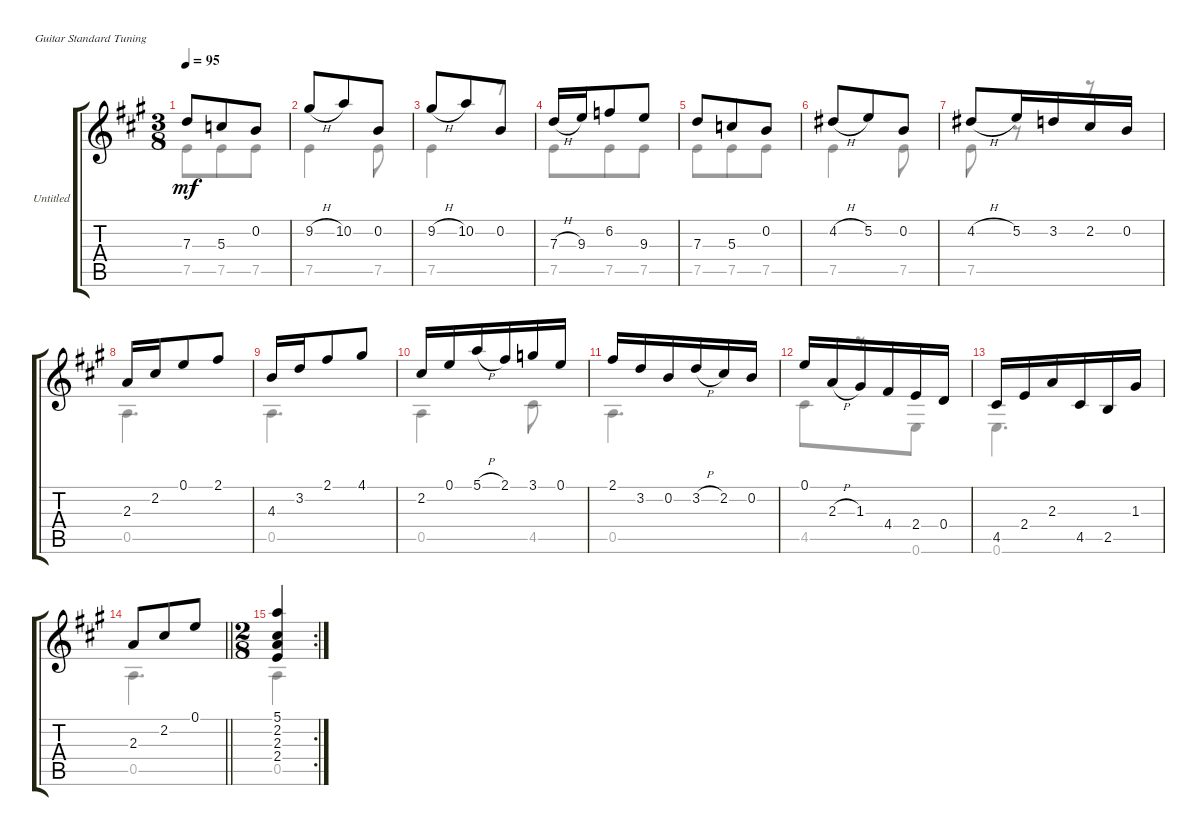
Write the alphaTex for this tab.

\bracketExtendMode groupsimilarinstruments
\firstSystemTrackNameOrientation horizontal
\otherSystemsTrackNameOrientation horizontal
\track ("Untitled" "Untitled") {instrument acousticguitarnylon}
\staff {score tabs}
\tuning (E4 B3 G3 D3 A2 E2)
\voice
\ts (3 8)
\tempo 95
\clef g2
\ks a
7.3.8{dy mf} 5.3.8 0.2.8 |
9.2{h}.8 10.2.8 0.2.8 |
9.2{h}.8 10.2.8 0.2.8 |
7.3{h}.16 9.3.16 6.2.8 9.3.8 |
7.3.8 5.3.8 0.2.8 |
4.2{h}.8 5.2.8 0.2.8 |
4.2{h}.8 5.2.16 3.2.16 2.2.16 0.2.16 |
2.3.16 2.2.16 0.1.8 2.1.8 |
4.3.16 3.2.16 2.1.8 4.1.8 |
2.2.16 0.1.16 5.1{h}.16 2.1.16 3.1.16 0.1.16 |
2.1.16 3.2.16 0.2.16 3.2{h}.16 2.2.16 0.2.16 |
0.1.16 2.3{h}.16 1.3.16 4.4.16 2.4.16 0.4.16 |
4.5.16 2.4.16 2.3.16 4.5.16 2.5.16 1.3.16 |
\barLineRight lightlight
2.3.8 2.2.8 0.1.8 |
\rc 2
\ts (2 8)
(5.1 2.2 2.3 2.4).4
\voice
\clef g2
\ottava regular
\simile none
\ks a
7.5.8{dy mf} 7.5.8 7.5.8 |
7.5.4 7.5.8 |
7.5.4 r.8 |
7.5.8 7.5.8 7.5.8 |
7.5.8 7.5.8 7.5.8 |
7.5.4 7.5.8 |
7.5.8 r.8 r.8 |
0.5.4{d} |
0.5.4{d} |
0.5.4 4.5.8 |
0.5.4{d} |
4.5.8 r.8 0.6.8 |
0.6.4{d} |
\barLineRight lightlight
0.5.4{d} |
0.5.4
